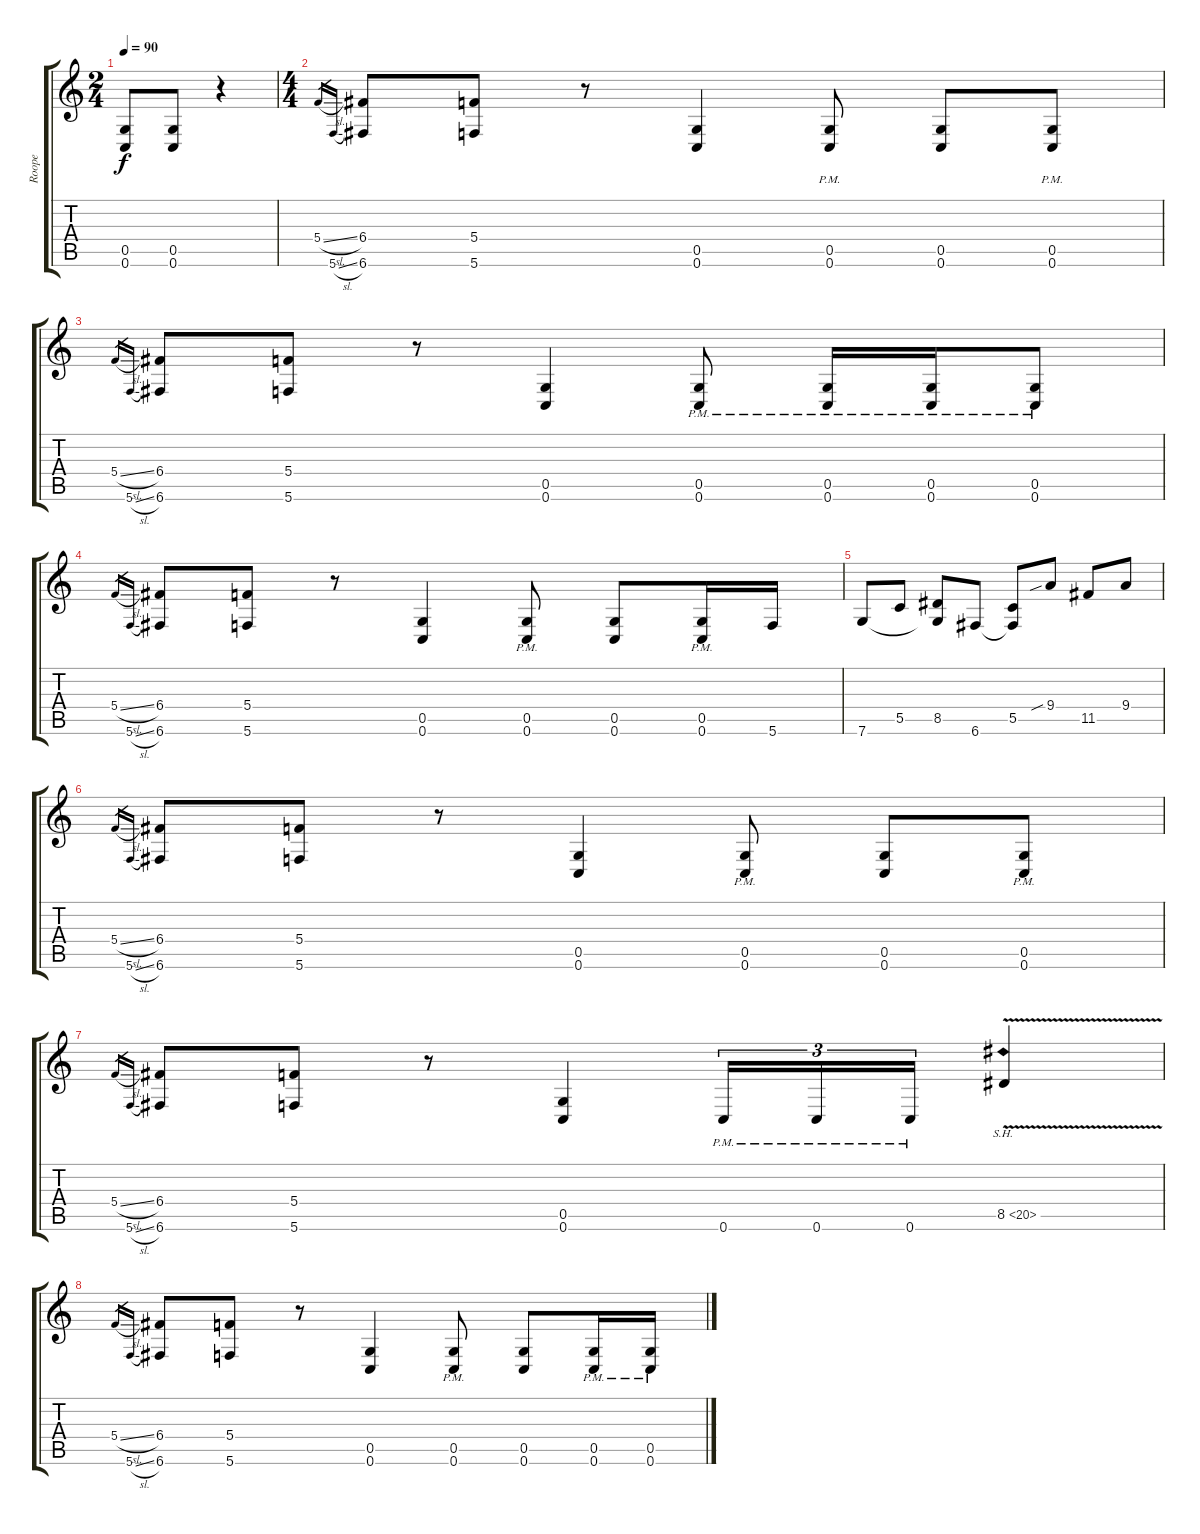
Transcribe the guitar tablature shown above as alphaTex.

\track ("Roope" "Roope") {instrument distortionguitar}
\staff {score tabs}
\tuning (D4 A3 F3 C3 G2 C2) {hide}
\ts (2 4)
\tempo 90
\clef g2
\ks c
(0.5 0.6).8{dy f} (0.5 0.6).8 r.4 |
\ts (4 4)
5.4{sl}.16{gr} 5.6{sl}.16{gr} (6.4 6.6).8 (5.4 5.6).8 r.8 (0.5 0.6).4 (0.5{pm} 0.6{pm}).8 (0.5 0.6).8 (0.5{pm} 0.6{pm}).8 |
5.4{sl}.16{gr} 5.6{sl}.16{gr} (6.4 6.6).8 (5.4 5.6).8 r.8 (0.5 0.6).4 (0.5{pm} 0.6{pm}).8 (0.5{pm} 0.6{pm}).16 (0.5{pm} 0.6{pm}).16 (0.5{pm} 0.6{pm}).8 |
5.4{sl}.16{gr} 5.6{sl}.16{gr} (6.4 6.6).8 (5.4 5.6).8 r.8 (0.5 0.6).4 (0.5{pm} 0.6{pm}).8 (0.5 0.6).8 (0.5{pm} 0.6{pm}).16 5.6.16 |
7.6.8 5.5.8 (8.5 7.6{t}).8 6.6.8 (5.5 6.6{t}).8 9.4{sib}.8 11.5.8 9.4.8 |
5.4{sl}.16{gr} 5.6{sl}.16{gr} (6.4 6.6).8 (5.4 5.6).8 r.8 (0.5 0.6).4 (0.5{pm} 0.6{pm}).8 (0.5 0.6).8 (0.5{pm} 0.6{pm}).8 |
5.4{sl}.16{gr} 5.6{sl}.16{gr} (6.4 6.6).8 (5.4 5.6).8 r.8 (0.5 0.6).4 0.6{pm}.16{tu (3 2)} 0.6{pm}.16{tu (3 2)} 0.6{pm}.16{tu (3 2)} 8.5{sh 12 v}.4 |
5.4{sl}.16{gr} 5.6{sl}.16{gr} (6.4 6.6).8 (5.4 5.6).8 r.8 (0.5 0.6).4 (0.5{pm} 0.6{pm}).8 (0.5 0.6).8 (0.5{pm} 0.6{pm}).16 (0.5{pm} 0.6{pm}).16
